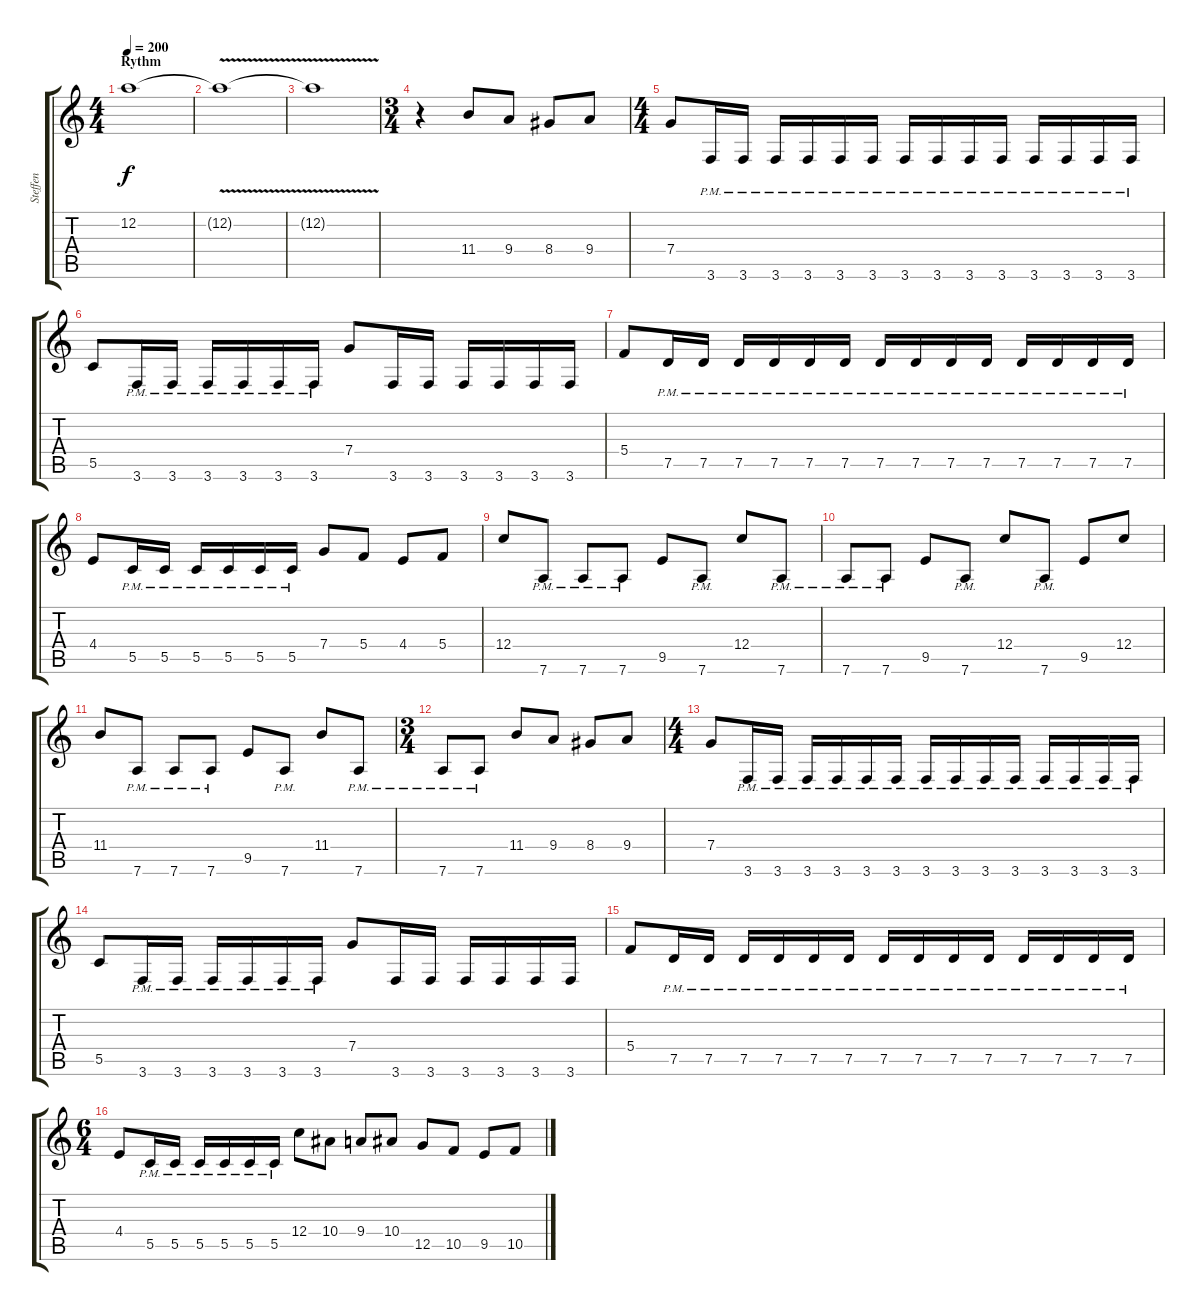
\track ("Steffen" "Steffen") {instrument distortionguitar}
\staff {score tabs}
\tuning (D4 A3 F3 C3 G2 D2) {hide}
\ts (4 4)
\section ("" "Rythm")
\tempo 200
\clef g2
\ks c
12.2.1{dy f volume 0} |
12.2{v t}.1 |
12.2{v t}.1 |
\ts (3 4)
r.4{volume 13} 11.4.8 9.4.8 8.4.8 9.4.8 |
\ts (4 4)
7.4.8 3.6{pm}.16 3.6{pm}.16 3.6{pm}.16 3.6{pm}.16 3.6{pm}.16 3.6{pm}.16 3.6{pm}.16 3.6{pm}.16 3.6{pm}.16 3.6{pm}.16 3.6{pm}.16 3.6{pm}.16 3.6{pm}.16 3.6{pm}.16 |
5.5.8 3.6{pm}.16 3.6{pm}.16 3.6{pm}.16 3.6{pm}.16 3.6{pm}.16 3.6{pm}.16 7.4.8 3.6.16 3.6.16 3.6.16 3.6.16 3.6.16 3.6.16 |
5.4.8 7.5{pm}.16 7.5{pm}.16 7.5{pm}.16 7.5{pm}.16 7.5{pm}.16 7.5{pm}.16 7.5{pm}.16 7.5{pm}.16 7.5{pm}.16 7.5{pm}.16 7.5{pm}.16 7.5{pm}.16 7.5{pm}.16 7.5{pm}.16 |
4.4.8 5.5{pm}.16 5.5{pm}.16 5.5{pm}.16 5.5{pm}.16 5.5{pm}.16 5.5{pm}.16 7.4.8 5.4.8 4.4.8 5.4.8 |
12.4.8 7.6{pm}.8 7.6{pm}.8 7.6{pm}.8 9.5.8 7.6{pm}.8 12.4.8 7.6{pm}.8 |
7.6{pm}.8 7.6{pm}.8 9.5.8 7.6{pm}.8 12.4.8 7.6{pm}.8 9.5.8 12.4.8 |
11.4.8 7.6{pm}.8 7.6{pm}.8 7.6{pm}.8 9.5.8 7.6{pm}.8 11.4.8 7.6{pm}.8 |
\ts (3 4)
7.6{pm}.8 7.6{pm}.8 11.4.8 9.4.8 8.4.8 9.4.8 |
\ts (4 4)
7.4.8 3.6{pm}.16 3.6{pm}.16 3.6{pm}.16 3.6{pm}.16 3.6{pm}.16 3.6{pm}.16 3.6{pm}.16 3.6{pm}.16 3.6{pm}.16 3.6{pm}.16 3.6{pm}.16 3.6{pm}.16 3.6{pm}.16 3.6{pm}.16 |
5.5.8 3.6{pm}.16 3.6{pm}.16 3.6{pm}.16 3.6{pm}.16 3.6{pm}.16 3.6{pm}.16 7.4.8 3.6.16 3.6.16 3.6.16 3.6.16 3.6.16 3.6.16 |
5.4.8 7.5{pm}.16 7.5{pm}.16 7.5{pm}.16 7.5{pm}.16 7.5{pm}.16 7.5{pm}.16 7.5{pm}.16 7.5{pm}.16 7.5{pm}.16 7.5{pm}.16 7.5{pm}.16 7.5{pm}.16 7.5{pm}.16 7.5{pm}.16 |
\ts (6 4)
4.4.8 5.5{pm}.16 5.5{pm}.16 5.5{pm}.16 5.5{pm}.16 5.5{pm}.16 5.5{pm}.16 12.4.8 10.4.8 9.4.8 10.4.8 12.5.8 10.5.8 9.5.8 10.5.8
